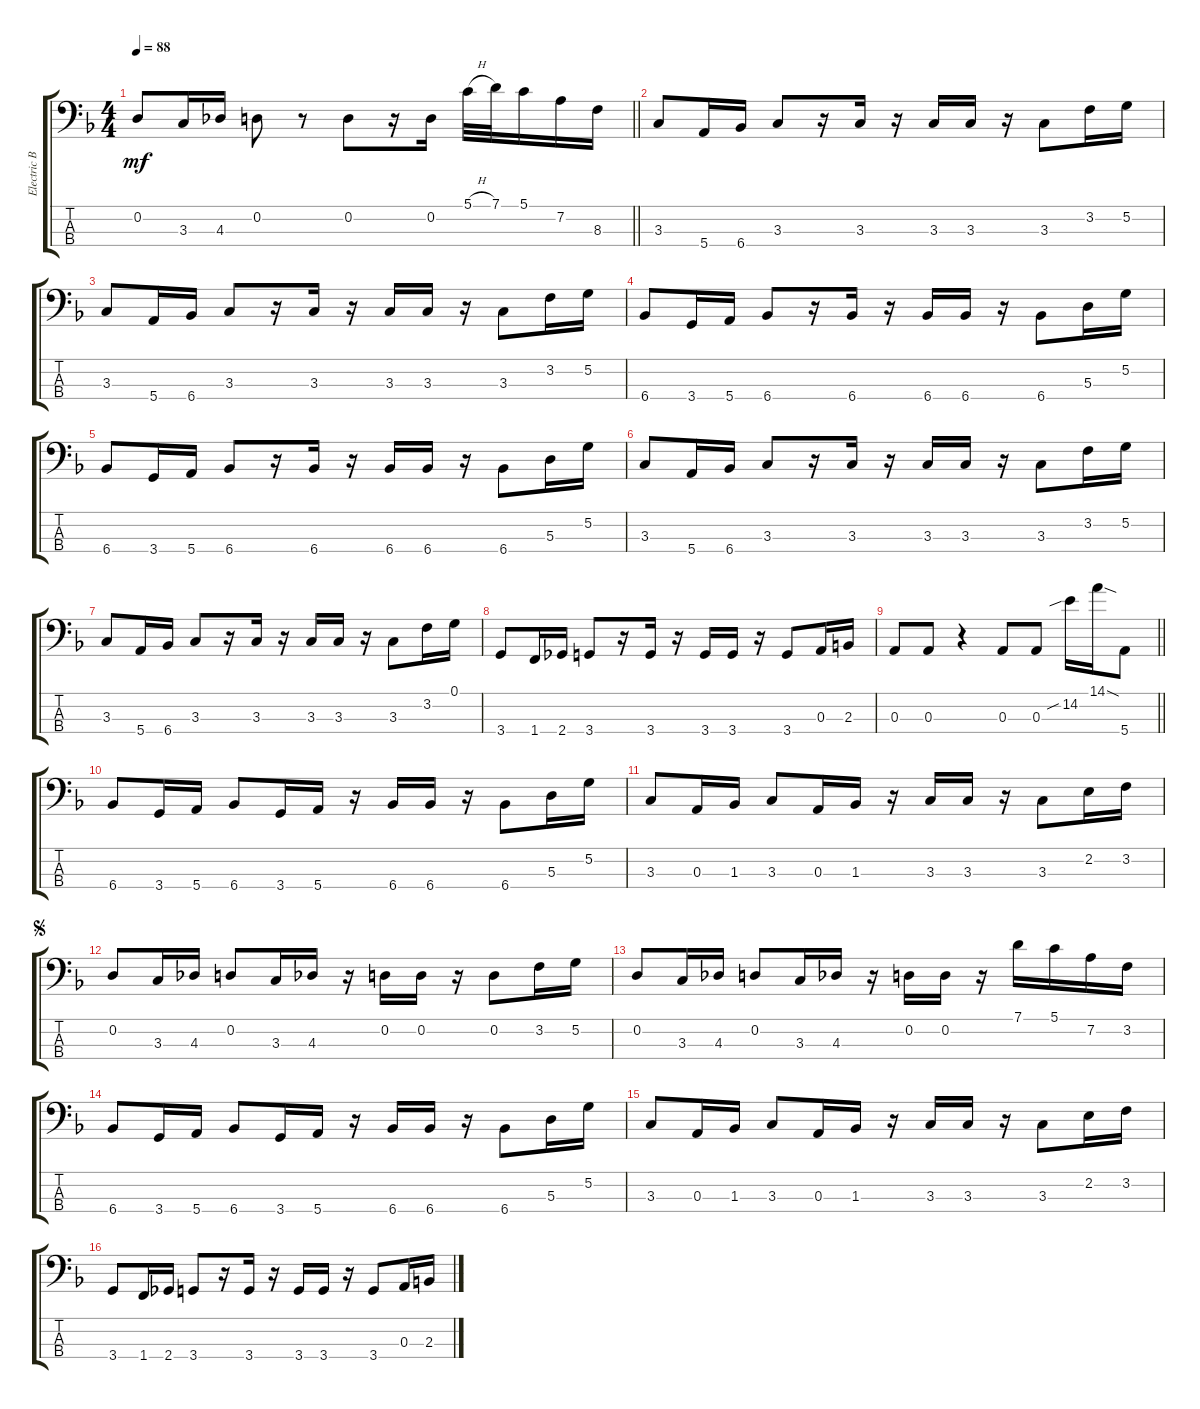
\track ("Electric Bass" "Electric B") {instrument electricbassfinger}
\staff {score tabs}
\tuning (G2 D2 A1 E1) {hide}
\ts (4 4)
\tempo 88
\clef f4
\barLineRight lightlight
\ks dminor
0.2.8{dy mf} 3.3.16 4.3.16 0.2.8 r.8 0.2.8 r.16 0.2.16 5.1{h}.32 7.1.32 5.1.16 7.2.16 8.3.16 |
\section ("" "")
3.3.8 5.4.16 6.4.16 3.3.8 r.16 3.3.16 r.16 3.3.16 3.3.16 r.16 3.3.8 3.2.16 5.2.16 |
3.3.8 5.4.16 6.4.16 3.3.8 r.16 3.3.16 r.16 3.3.16 3.3.16 r.16 3.3.8 3.2.16 5.2.16 |
6.4.8 3.4.16 5.4.16 6.4.8 r.16 6.4.16 r.16 6.4.16 6.4.16 r.16 6.4.8 5.3.16 5.2.16 |
6.4.8 3.4.16 5.4.16 6.4.8 r.16 6.4.16 r.16 6.4.16 6.4.16 r.16 6.4.8 5.3.16 5.2.16 |
3.3.8 5.4.16 6.4.16 3.3.8 r.16 3.3.16 r.16 3.3.16 3.3.16 r.16 3.3.8 3.2.16 5.2.16 |
3.3.8 5.4.16 6.4.16 3.3.8 r.16 3.3.16 r.16 3.3.16 3.3.16 r.16 3.3.8 3.2.16 0.1.16 |
3.4.8 1.4.16 2.4.16 3.4.8 r.16 3.4.16 r.16 3.4.16 3.4.16 r.16 3.4.8 0.3.16 2.3.16 |
\barLineRight lightlight
0.3.8 0.3.8 r.4 0.3.8 0.3.8 14.2{sib}.16 14.1{sod}.16 5.4.8 |
\section ("" "")
6.4.8 3.4.16 5.4.16 6.4.8 3.4.16 5.4.16 r.16 6.4.16 6.4.16 r.16 6.4.8 5.3.16 5.2.16 |
3.3.8 0.3.16 1.3.16 3.3.8 0.3.16 1.3.16 r.16 3.3.16 3.3.16 r.16 3.3.8 2.2.16 3.2.16 |
\jump segno
0.2.8 3.3.16 4.3.16 0.2.8 3.3.16 4.3.16 r.16 0.2.16 0.2.16 r.16 0.2.8 3.2.16 5.2.16 |
0.2.8 3.3.16 4.3.16 0.2.8 3.3.16 4.3.16 r.16 0.2.16 0.2.16 r.16 7.1.16 5.1.16 7.2.16 3.2.16 |
6.4.8 3.4.16 5.4.16 6.4.8 3.4.16 5.4.16 r.16 6.4.16 6.4.16 r.16 6.4.8 5.3.16 5.2.16 |
3.3.8 0.3.16 1.3.16 3.3.8 0.3.16 1.3.16 r.16 3.3.16 3.3.16 r.16 3.3.8 2.2.16 3.2.16 |
3.4.8 1.4.16 2.4.16 3.4.8 r.16 3.4.16 r.16 3.4.16 3.4.16 r.16 3.4.8 0.3.16 2.3.16
